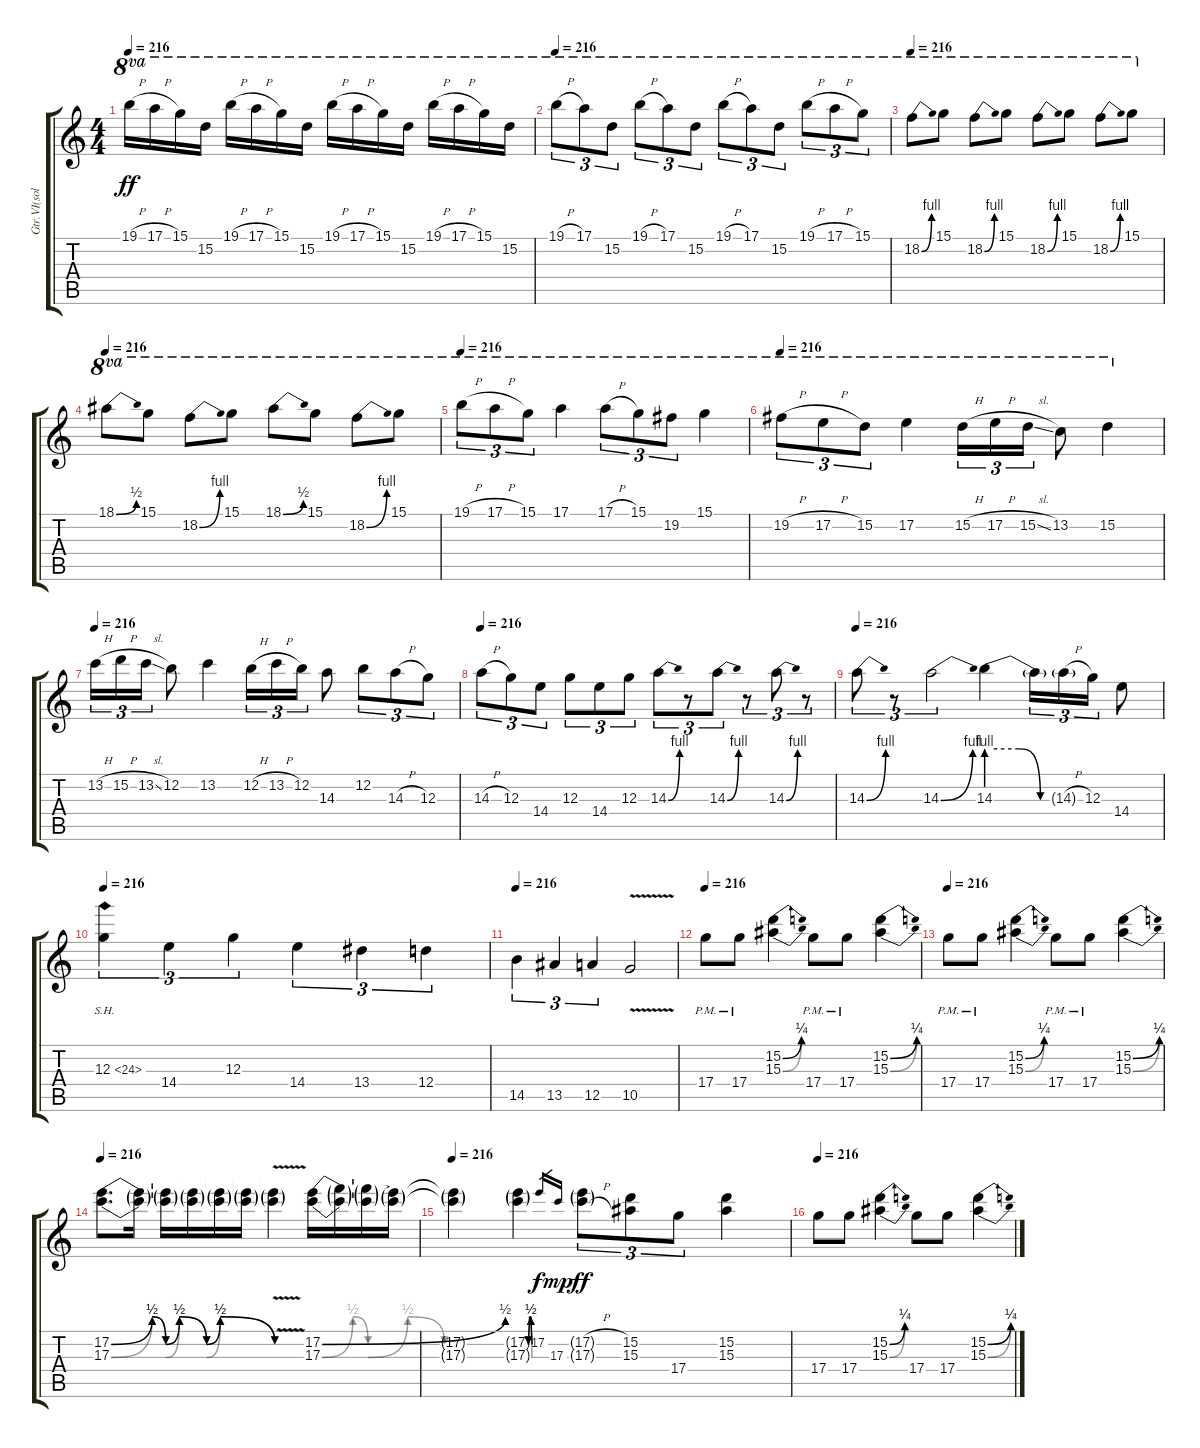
\track ("Gtr.VI(solo)" "Gtr.VI(sol") {instrument overdrivenguitar}
\staff {score tabs}
\tuning (E4 B3 G3 D3 A2 E2) {hide}
\ts (4 4)
\tempo 216
\clef g2
\ks c
19.1{h}.16{ot 8va dy ff} 17.1{h}.16{ot 8va} 15.1.16{ot 8va} 15.2.16{ot 8va} 19.1{h}.16{ot 8va} 17.1{h}.16{ot 8va} 15.1.16{ot 8va} 15.2.16{ot 8va} 19.1{h}.16{ot 8va} 17.1{h}.16{ot 8va} 15.1.16{ot 8va} 15.2.16{ot 8va} 19.1{h}.16{ot 8va} 17.1{h}.16{ot 8va} 15.1.16{ot 8va} 15.2.16{ot 8va} |
\tempo 216
19.1{h}.8{tu (3 2) ot 8va} 17.1.8{tu (3 2) ot 8va} 15.2.8{tu (3 2) ot 8va} 19.1{h}.8{tu (3 2) ot 8va} 17.1.8{tu (3 2) ot 8va} 15.2.8{tu (3 2) ot 8va} 19.1{h}.8{tu (3 2) ot 8va} 17.1.8{tu (3 2) ot 8va} 15.2.8{tu (3 2) ot 8va} 19.1{h}.8{tu (3 2) ot 8va} 17.1{h}.8{tu (3 2) ot 8va} 15.1.8{tu (3 2) ot 8va} |
\tempo 216
18.2{be (bend 0 0 60 4)}.8{ot 8va} 15.1.8{ot 8va} 18.2{be (bend 0 0 60 4)}.8{ot 8va} 15.1.8{ot 8va} 18.2{be (bend 0 0 60 4)}.8{ot 8va} 15.1.8{ot 8va} 18.2{be (bend 0 0 60 4)}.8{ot 8va} 15.1.8{ot 8va} |
\tempo 216
18.1{be (bend 0 0 60 2)}.8{ot 8va} 15.1.8{ot 8va} 18.2{be (bend 0 0 60 4)}.8{ot 8va} 15.1.8{ot 8va} 18.1{be (bend 0 0 60 2)}.8{ot 8va} 15.1.8{ot 8va} 18.2{be (bend 0 0 60 4)}.8{ot 8va} 15.1.8{ot 8va} |
\tempo 216
19.1{h}.8{tu (3 2) ot 8va} 17.1{h}.8{tu (3 2) ot 8va} 15.1.8{tu (3 2) ot 8va} 17.1.4{ot 8va} 17.1{h}.8{tu (3 2) ot 8va} 15.1.8{tu (3 2) ot 8va} 19.2.8{tu (3 2) ot 8va} 15.1.4{ot 8va} |
\tempo 216
19.2{h}.8{tu (3 2) ot 8va} 17.2{h}.8{tu (3 2) ot 8va} 15.2.8{tu (3 2) ot 8va} 17.2.4{ot 8va} 15.2{h}.16{tu (3 2) ot 8va} 17.2{h}.16{tu (3 2) ot 8va} 15.2{sl}.16{tu (3 2) ot 8va} 13.2.8{ot 8va} 15.2.4{ot 8va} |
\tempo 216
13.2{h}.16{tu (3 2)} 15.2{h}.16{tu (3 2)} 13.2{sl}.16{tu (3 2)} 12.2.8 13.2.4 12.2{h}.16{tu (3 2)} 13.2{h}.16{tu (3 2)} 12.2.16{tu (3 2)} 14.3.8 12.2.8{tu (3 2)} 14.3{h}.8{tu (3 2)} 12.3.8{tu (3 2)} |
\tempo 216
14.3{h}.8{tu (3 2)} 12.3.8{tu (3 2)} 14.4.8{tu (3 2)} 12.3.8{tu (3 2)} 14.4.8{tu (3 2)} 12.3.8{tu (3 2)} 14.3{be (bend 0 0 60 4)}.8{tu (3 2)} r.8{tu (3 2)} 14.3{be (bend 0 0 60 4)}.8{tu (3 2)} r.8{tu (3 2)} 14.3{be (bend 0 0 60 4)}.8{tu (3 2)} r.8{tu (3 2)} |
\tempo 216
14.3{be (bend 0 0 60 4)}.8{tu (3 2)} r.8{tu (3 2)} 14.3{be (bend 0 0 60 4)}.2{tu (3 2)} 14.3{be (custom 0 4 30 4 50 0 60 0)}.4 14.3{t}.16{tu (3 2)} 14.3{h g}.16{tu (3 2)} 12.3.16{tu (3 2)} 14.4.8 |
\tempo 216
12.3{sh 12}.4{tu (3 2)} 14.4.4{tu (3 2)} 12.3.4{tu (3 2)} 14.4.4{tu (3 2)} 13.4.4{tu (3 2)} 12.4.4{tu (3 2)} |
\tempo 216
14.5.4{tu (3 2)} 13.5.4{tu (3 2)} 12.5.4{tu (3 2)} 10.5{v}.2 |
\tempo 216
17.4{pm}.8 17.4{pm}.8 (15.2{be (bend 0 0 60 1)} 15.3{be (bend 0 0 60 2)}).4 17.4{pm}.8 17.4{pm}.8 (15.2{be (bend 0 0 60 1)} 15.3{be (bend 0 0 60 2)}).4 |
\tempo 216
17.4{pm}.8 17.4{pm}.8 (15.2{be (bend 0 0 60 1)} 15.3{be (bend 0 0 60 2)}).4 17.4{pm}.8 17.4{pm}.8 (15.2{be (bend 0 0 60 1)} 15.3{be (bend 0 0 60 2)}).4 |
\tempo 216
(17.2{be (custom 0 0 15 2 20 0 25 2 35 0 40 2 60 0)} 17.3{be (custom 0 0 15 2 20 0 25 2 35 0 40 2 60 0)}).8{d} (17.2{t} 17.3{t}).16 (17.2{t} 17.3{t}).16 (17.2{t} 17.3{t}).16 (17.2{t} 17.3{t}).16 (17.2{t} 17.3{t}).16 (17.2{v t} 17.3{v t}).4 (17.2{be (bend 0 0 60 2)} 17.3{be (custom 0 0 10 2 15 0 28 2 40 0 60 0)}).16 (17.2{t} 17.3{t}).16 (17.2{t} 17.3{t}).16 (17.2{t} 17.3{t}).16 |
\tempo 216
(17.2{t} 17.3{t}).4 (17.2{be (custom 0 0 15 2 30 2 45 0 60 0) g} 17.3{be (custom 0 0 15 2 30 2 45 0 60 0) g}).4 17.2.16{gr dy f} 17.3.16{gr dy mp} (17.2{h g} 17.3{h g}).8{tu (3 2) dy ff} (15.2 15.3).8{tu (3 2)} 17.4.8{tu (3 2)} (15.2 15.3).4 |
\tempo 216
17.4.8 17.4.8 (15.2{be (bend 0 0 60 1)} 15.3{be (bend 0 0 60 2)}).4 17.4.8 17.4.8 (15.2{be (bend 0 0 60 1)} 15.3{be (bend 0 0 60 2)}).4
